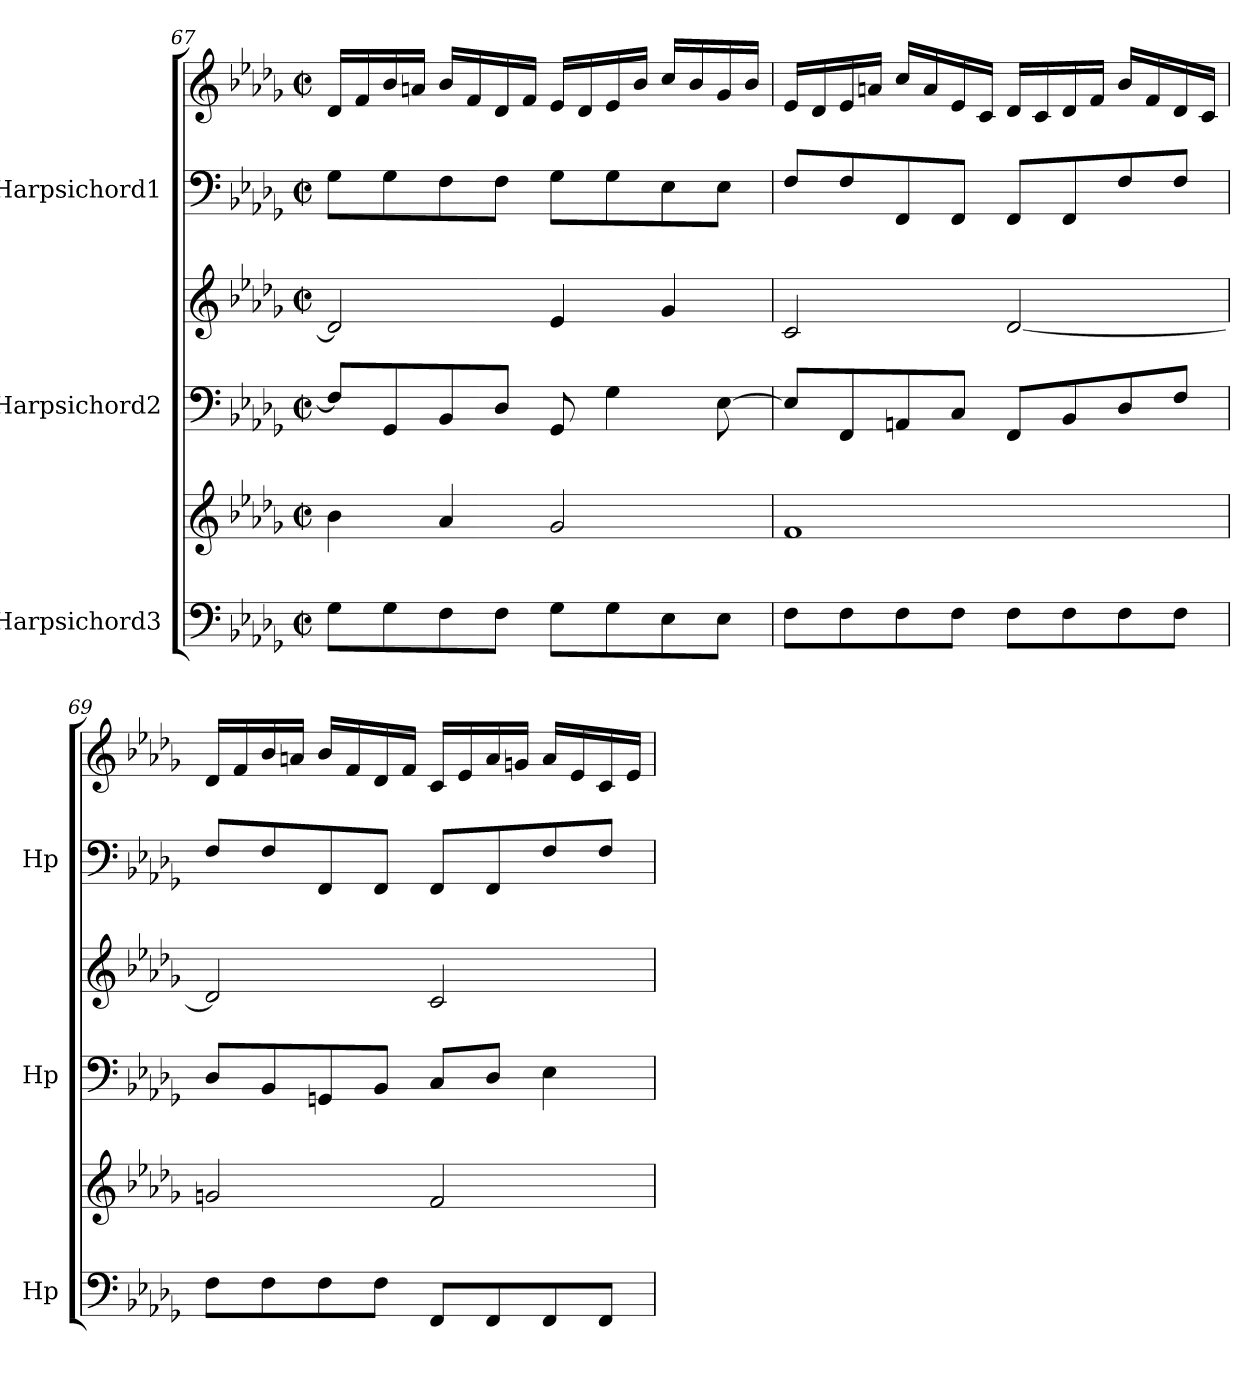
**kern	**kern	**kern	**kern	**kern	**kern
*part3	*part3	*part2	*part2	*part1	*part1
*staff6	*staff5	*staff4	*staff3	*staff2	*staff1
*I"Harpsichord3	*	*I"Harpsichord2	*	*I"Harpsichord1	*
*I'Hp	*	*I'Hp	*	*I'Hp	*
*clefF4	*clefG2	*clefF4	*clefG2	*clefF4	*clefG2
*k[b-e-a-d-g-]	*k[b-e-a-d-g-]	*k[b-e-a-d-g-]	*k[b-e-a-d-g-]	*k[b-e-a-d-g-]	*k[b-e-a-d-g-]
*M4/4	*M4/4	*M4/4	*M4/4	*M4/4	*M4/4
*met(c|)	*met(c|)	*met(c|)	*met(c|)	*met(c|)	*met(c|)
=67	=67	=67	=67	=67	=67
8G-\L	4b-\	8F/L]	2d-/]	8G-\L	16d-/LL
.	.	.	.	.	16f/
8G-\	.	8GG-/	.	8G-\	16b-/
.	.	.	.	.	16an/JJ
8F\	4a-/	8BB-/	.	8F\	16b-/LL
.	.	.	.	.	16f/
8F\J	.	8D-/J	.	8F\J	16d-/
.	.	.	.	.	16f/JJ
8G-\L	2g-/	8GG-/	4e-/	8G-\L	16e-/LL
.	.	.	.	.	16d-/
8G-\	.	4G-\	.	8G-\	16e-/
.	.	.	.	.	16b-/JJ
8E-\	.	.	4g-/	8E-\	16cc/LL
.	.	.	.	.	16b-/
8E-\J	.	[8E-\	.	8E-\J	16g-/
.	.	.	.	.	16b-/JJ
=68	=68	=68	=68	=68	=68
8F\L	1f	8E-/L]	2c/	8F/L	16e-/LL
.	.	.	.	.	16d-/
8F\	.	8FF/	.	8F/	16e-/
.	.	.	.	.	16an/JJ
8F\	.	8AAn/	.	8FF/	16cc/LL
.	.	.	.	.	16a/
8F\J	.	8C/J	.	8FF/J	16e-/
.	.	.	.	.	16c/JJ
8F\L	.	8FF/L	[2d-/	8FF/L	16d-/LL
.	.	.	.	.	16c/
8F\	.	8BB-/	.	8FF/	16d-/
.	.	.	.	.	16f/JJ
8F\	.	8D-/	.	8F/	16b-/LL
.	.	.	.	.	16f/
8F\J	.	8F/J	.	8F/J	16d-/
.	.	.	.	.	16c/JJ
!!LO:PB:g=z
=69	=69	=69	=69	=69	=69
8F\L	2gn/	8D-/L	2d-/]	8F/L	16d-/LL
.	.	.	.	.	16f/
8F\	.	8BB-/	.	8F/	16b-/
.	.	.	.	.	16an/JJ
8F\	.	8GGn/	.	8FF/	16b-/LL
.	.	.	.	.	16f/
8F\J	.	8BB-/J	.	8FF/J	16d-/
.	.	.	.	.	16f/JJ
8FF/L	2f/	8C/L	2c/	8FF/L	16c/LL
.	.	.	.	.	16e-/
8FF/	.	8D-/J	.	8FF/	16a/
.	.	.	.	.	16gn/JJ
8FF/	.	4E-\	.	8F/	16a/LL
.	.	.	.	.	16e-/
8FF/J	.	.	.	8F/J	16c/
.	.	.	.	.	16e-/JJ
=	=	=	=	=	=
*-	*-	*-	*-	*-	*-
